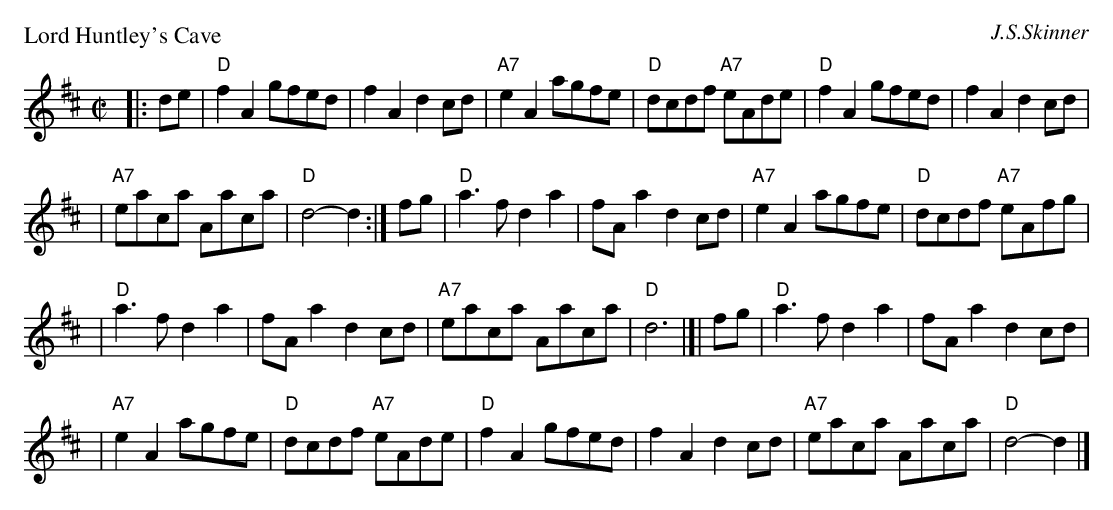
X:1
P: Lord Huntley's Cave
C: J.S.Skinner
M: C|
L: 1/8
K: D
|: de \
| "D"f2A2 gfed \
| f2A2 d2cd \
| "A7"e2A2 agfe \
| "D"dcdf "A7"eAde \
| "D"f2A2 gfed \
| f2A2 d2cd |
| "A7"eaca Aaca \
| "D"d4-d2 :| fg \
| "D"a3f d2a2 \
| fAa2 d2cd \
| "A7"e2A2 agfe \
| "D"dcdf "A7"eAfg |
|  "D"a3f d2a2 \
| fAa2 d2cd \
| "A7"eaca Aaca \
| "D"d6 |]| fg \
| "D"a3f d2a2 \
| fAa2 d2cd |
| "A7"e2A2 agfe \
| "D"dcdf "A7"eAde \
| "D"f2A2 gfed \
| f2A2 d2cd \
| "A7"eaca Aaca \
| "D"d4-d2 |]
